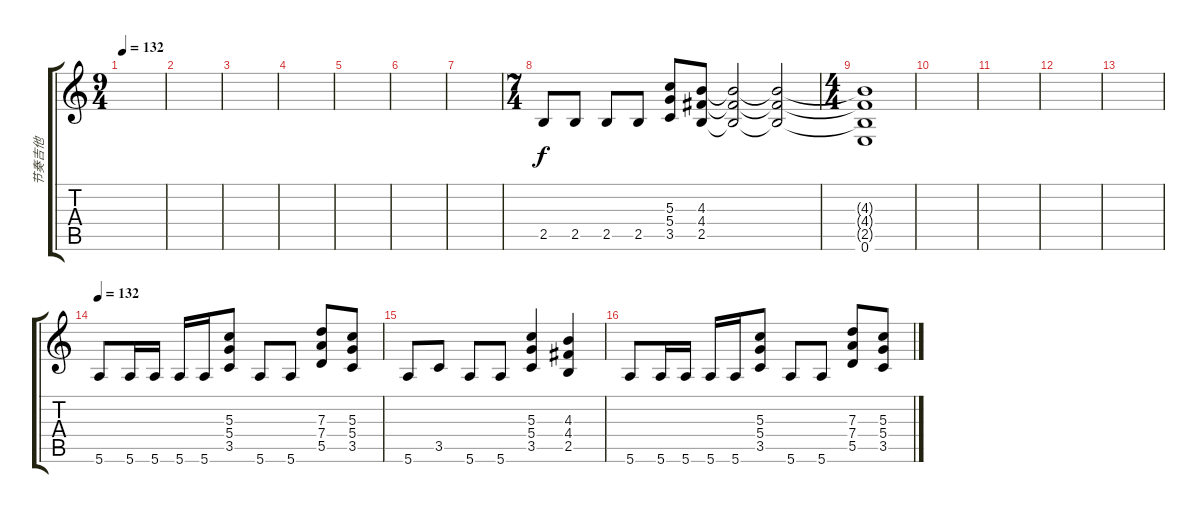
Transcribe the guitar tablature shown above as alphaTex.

\track ("节奏吉他" "节奏吉他") {instrument distortionguitar}
\staff {score tabs}
\tuning (E4 B3 G3 D3 A2 E2) {hide}
\ts (9 4)
\tempo 132
\clef g2
\ks c
|
|
|
|
|
|
|
\ts (7 4)
2.5.8 2.5.8 2.5.8 2.5.8 (5.3 5.4 3.5).8 (4.3 4.4 2.5).8 (4.3{t} 4.4{t} 2.5{t}).2 (4.3{t} 4.4{t} 2.5{t}).2 |
\ts (4 4)
(4.3{t} 4.4{t} 2.5{t} 0.6).1 |
|
|
|
|
\tempo 132
5.6.8 5.6.16 5.6.16 5.6.16 5.6.16 (5.3 5.4 3.5).8 5.6.8 5.6.8 (7.3 7.4 5.5).8 (5.3 5.4 3.5).8 |
5.6.8 3.5.8 5.6.8 5.6.8 (5.3 5.4 3.5).4 (4.3 4.4 2.5).4 |
5.6.8 5.6.16 5.6.16 5.6.16 5.6.16 (5.3 5.4 3.5).8 5.6.8 5.6.8 (7.3 7.4 5.5).8 (5.3 5.4 3.5).8
